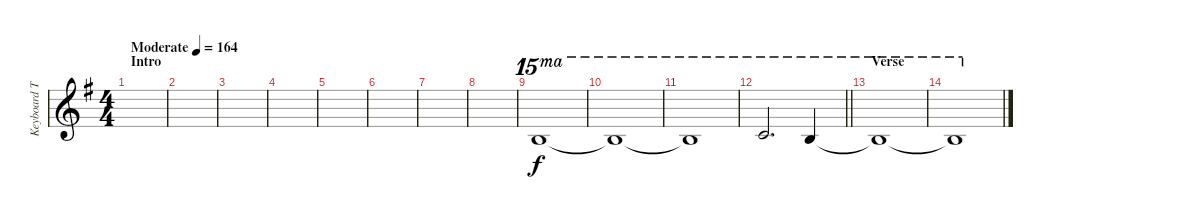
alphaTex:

\track ("Keyboard Two" "Keyboard T") {instrument pad7halo}
\staff {score}
\tuning (E4 B3 G3 D3 A2 E2) {hide}
\ts (4 4)
\section ("" "Intro")
\tempo (164 "Moderate")
\clef g2
\ks eminor
|
|
|
|
|
|
|
|
19.1.1{ot 15ma volume 16} |
19.1{t}.1{ot 15ma} |
19.1{t}.1{ot 15ma} |
\barLineRight lightlight
20.1.2{d ot 15ma} 28.3.4{ot 15ma} |
\section ("" "Verse")
28.3{t}.1{ot 15ma} |
28.3{t}.1{ot 15ma volume 0}
